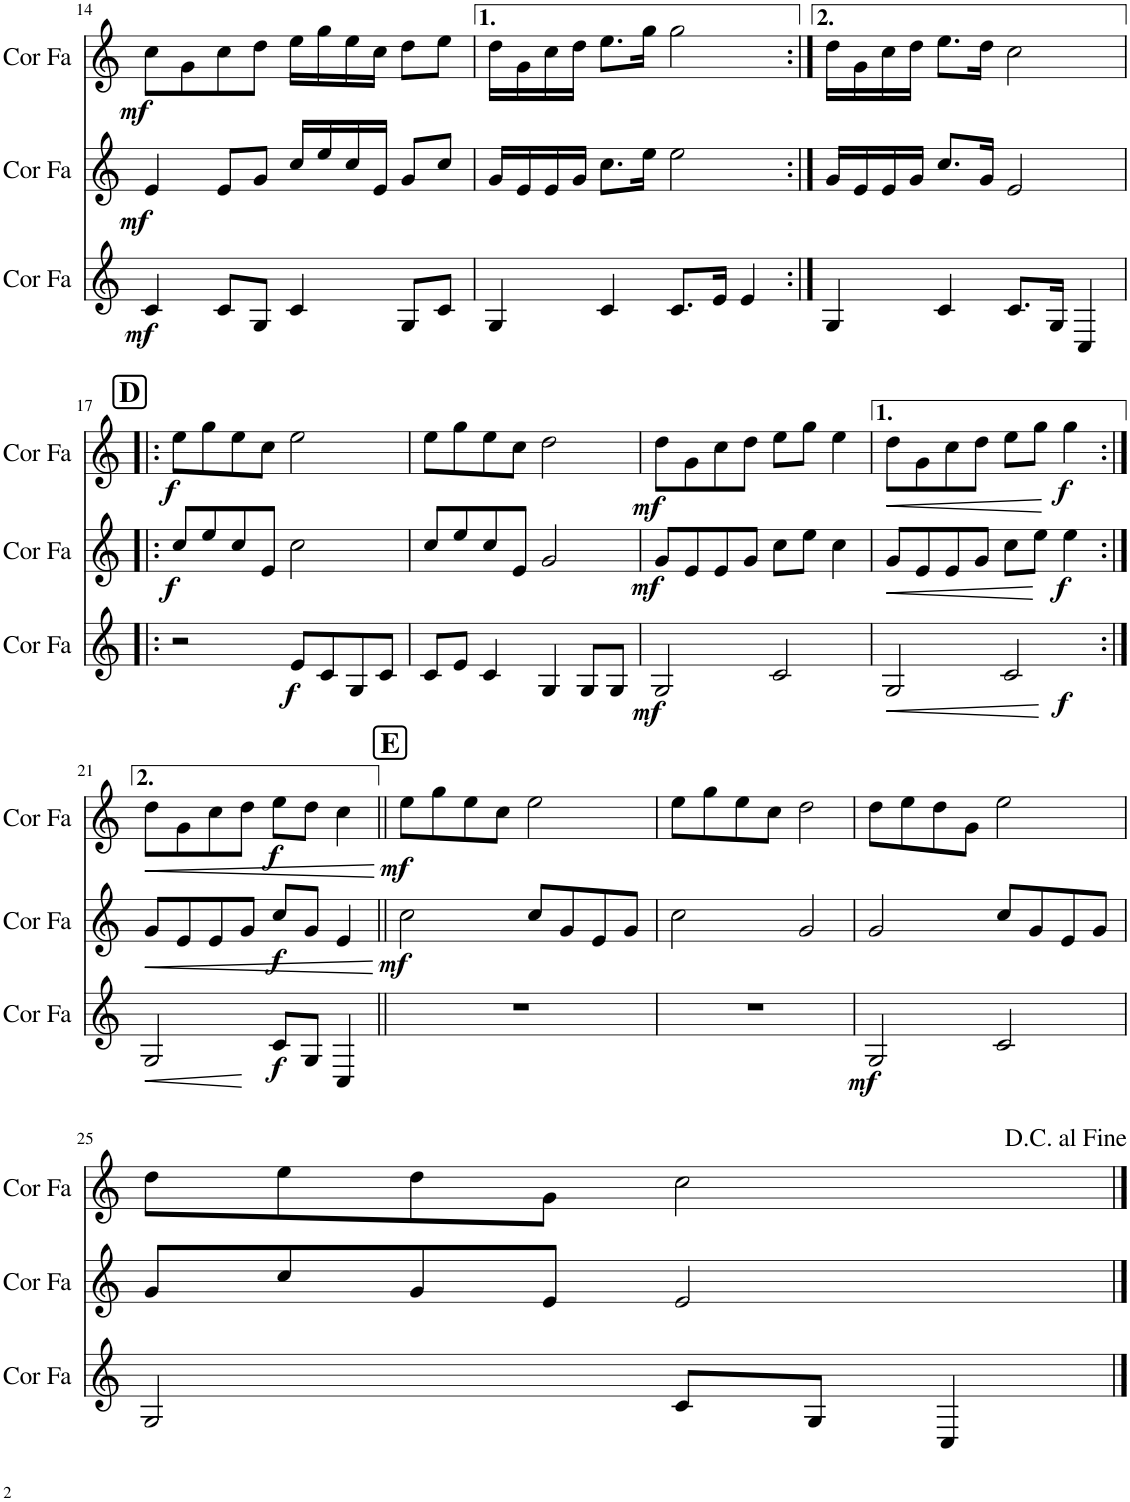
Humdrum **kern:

**kern	**dynam	**kern	**dynam	**kern	**dynam
*part3	*part3	*part2	*part2	*part1	*part1
*staff3	*staff3	*staff2	*staff2	*staff1	*staff1
*I"Cor en Fa	*	*I"Cor en Fa	*	*I"Cor en Fa	*
*I'Cor Fa	*	*I'Cor Fa	*	*I'Cor Fa	*
!!LO:PB:g=z
*clefG2	*	*clefG2	*	*clefG2	*
*Trd4c7	*	*Trd4c7	*	*Trd4c7	*
*k[]	*	*k[]	*	*k[]	*
*M4/4	*	*M4/4	*	*M4/4	*
=14	=14	=14	=14	=14	=14
!	!LO:DY:b	!	!LO:DY:b	!	!LO:DY:b
4c/	mf	4e/	mf	8cc\L	mf
.	.	.	.	8g\	.
8c/L	.	8e/L	.	8cc\	.
8G/J	.	8g/J	.	8dd\J	.
4c/	.	16cc/LL	.	16ee\LL	.
.	.	16ee/	.	16gg\	.
.	.	16cc/	.	16ee\	.
.	.	16e/JJ	.	16cc\JJ	.
8G/L	.	8g/L	.	8dd\L	.
8c/J	.	8cc/J	.	8ee\J	.
=15	=15	=15	=15	=15	=15
4G/	.	16g/LL	.	16dd\LL	.
.	.	16e/	.	16g\	.
.	.	16e/	.	16cc\	.
.	.	16g/JJ	.	16dd\JJ	.
4c/	.	8.cc\L	.	8.ee\L	.
.	.	16ee\Jk	.	16gg\Jk	.
8.c/L	.	2ee\	.	2gg\	.
16e/Jk	.	.	.	.	.
4e/	.	.	.	.	.
=16:|!	=16:|!	=16:|!	=16:|!	=16:|!	=16:|!
4G/	.	16g/LL	.	16dd\LL	.
.	.	16e/	.	16g\	.
.	.	16e/	.	16cc\	.
.	.	16g/JJ	.	16dd\JJ	.
4c/	.	8.cc/L	.	8.ee\L	.
.	.	16g/Jk	.	16dd\Jk	.
8.c/L	.	2e/	.	2cc\	.
16G/Jk	.	.	.	.	.
4C/	.	.	.	.	.
!!LO:LB:g=z
!!LO:REH:place=s1:a:B:cj:fs=14:t=D
=17!|:	=17!|:	=17!|:	=17!|:	=17!|:	=17!|:
!	!	!	!LO:DY:b	!	!LO:DY:b
2r	.	8cc/L	f	8ee\L	f
.	.	8ee/	.	8gg\	.
.	.	8cc/	.	8ee\	.
.	.	8e/J	.	8cc\J	.
!	!LO:DY:b	!	!	!	!
8e/L	f	2cc\	.	2ee\	.
8c/	.	.	.	.	.
8G/	.	.	.	.	.
8c/J	.	.	.	.	.
=18	=18	=18	=18	=18	=18
8c/L	.	8cc/L	.	8ee\L	.
8e/J	.	8ee/	.	8gg\	.
4c/	.	8cc/	.	8ee\	.
.	.	8e/J	.	8cc\J	.
4G/	.	2g/	.	2dd\	.
8G/L	.	.	.	.	.
8G/J	.	.	.	.	.
=19	=19	=19	=19	=19	=19
!	!LO:DY:b	!	!LO:DY:b	!	!LO:DY:b
2G/	mf	8g/L	mf	8dd\L	mf
.	.	8e/	.	8g\	.
.	.	8e/	.	8cc\	.
.	.	8g/J	.	8dd\J	.
2c/	.	8cc\L	.	8ee\L	.
.	.	8ee\J	.	8gg\J	.
.	.	4cc\	.	4ee\	.
=20	=20	=20	=20	=20	=20
!	!LO:HP:b	!	!LO:HP:b	!	!LO:HP:b
2G/	<	8g/L	<	8dd\L	<
.	.	8e/	.	8g\	.
.	.	8e/	.	8cc\	.
.	.	8g/J	.	8dd\J	.
!	!LO:DY:b	!	!	!	!
2c/	f	8cc\L	.	8ee\L	.
.	.	8ee\J	.	8gg\J	.
!	!	!	!LO:DY:b	!	!LO:DY:b
.	.	4ee\	f	4gg\	f
.	[	.	[	.	[
!!LO:LB:g=z
=21:|!	=21:|!	=21:|!	=21:|!	=21:|!	=21:|!
!	!LO:HP:b	!	!LO:HP:b	!	!LO:HP:b
2G/	<	8g/L	<	8dd\L	<
.	.	8e/	.	8g\	.
.	.	8e/	.	8cc\	.
.	.	8g/J	.	8dd\J	.
!	!LO:DY:b	!	!LO:DY:b	!	!LO:DY:b
8c/L	f	8cc/L	f	8ee\L	f
8G/J	.	8g/J	.	8dd\J	.
4C/	.	4e/	.	4cc\	.
.	[	.	[	.	[
!!LO:REH:place=s1:a:B:cj:fs=14:t=E
=22||	=22||	=22||	=22||	=22||	=22||
!	!	!	!LO:DY:b	!	!LO:DY:b
1r	.	2cc\	mf	8ee\L	mf
.	.	.	.	8gg\	.
.	.	.	.	8ee\	.
.	.	.	.	8cc\J	.
.	.	8cc/L	.	2ee\	.
.	.	8g/	.	.	.
.	.	8e/	.	.	.
.	.	8g/J	.	.	.
=23	=23	=23	=23	=23	=23
1r	.	2cc\	.	8ee\L	.
.	.	.	.	8gg\	.
.	.	.	.	8ee\	.
.	.	.	.	8cc\J	.
.	.	2g/	.	2dd\	.
=24	=24	=24	=24	=24	=24
!	!LO:DY:b	!	!	!	!
2G/	mf	2g/	.	8dd\L	.
.	.	.	.	8ee\	.
.	.	.	.	8dd\	.
.	.	.	.	8g\J	.
2c/	.	8cc/L	.	2ee\	.
.	.	8g/	.	.	.
.	.	8e/	.	.	.
.	.	8g/J	.	.	.
!!LO:LB:g=z
=25	=25	=25	=25	=25	=25
2G/	.	8g/L	.	8dd\L	.
.	.	8cc/	.	8ee\	.
.	.	8g/	.	8dd\	.
.	.	8e/J	.	8g\J	.
8c/L	.	2e/	.	2cc\	.
8G/J	.	.	.	.	.
4C/	.	.	.	.	.
==	==	==	==	==	==
*-	*-	*-	*-	*-	*-
